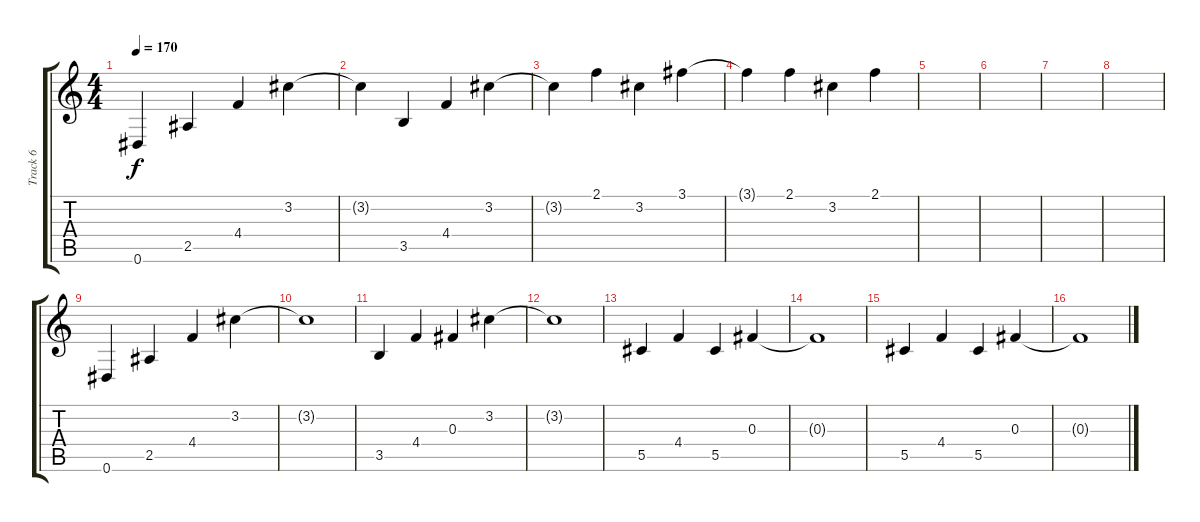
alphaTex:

\track ("Track 6" "Track 6") {instrument electricguitarclean}
\staff {score tabs}
\tuning (Eb4 Bb3 Gb3 Db3 Ab2 Eb2) {hide}
\ts (4 4)
\tempo 170
\clef g2
\ks c
0.6.4{dy f} 2.5.4 4.4.4 3.2.4 |
3.2{t}.4 3.5.4 4.4.4 3.2.4 |
3.2{t}.4 2.1.4 3.2.4 3.1.4 |
3.1{t}.4 2.1.4 3.2.4 2.1.4 |
|
|
|
|
0.6.4 2.5.4 4.4.4 3.2.4 |
3.2{t}.1 |
3.5.4 4.4.4 0.3.4 3.2.4 |
3.2{t}.1 |
5.5.4 4.4.4 5.5.4 0.3.4 |
0.3{t}.1 |
5.5.4 4.4.4 5.5.4 0.3.4 |
0.3{t}.1
